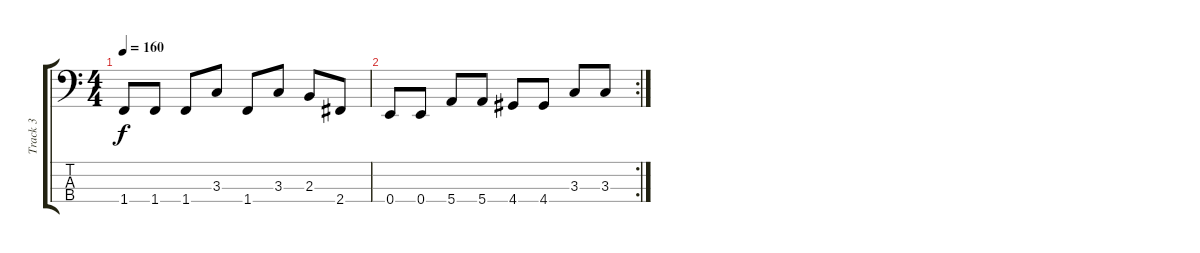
\track ("Track 3" "Track 3") {instrument fretlessbass}
\staff {score tabs}
\tuning (G2 D2 A1 E1) {hide}
\ts (4 4)
\tempo 160
\clef f4
\ks c
1.4.8{dy f} 1.4.8 1.4.8 3.3.8 1.4.8 3.3.8 2.3.8 2.4.8 |
\rc 2
0.4.8 0.4.8 5.4.8 5.4.8 4.4.8 4.4.8 3.3.8 3.3.8
